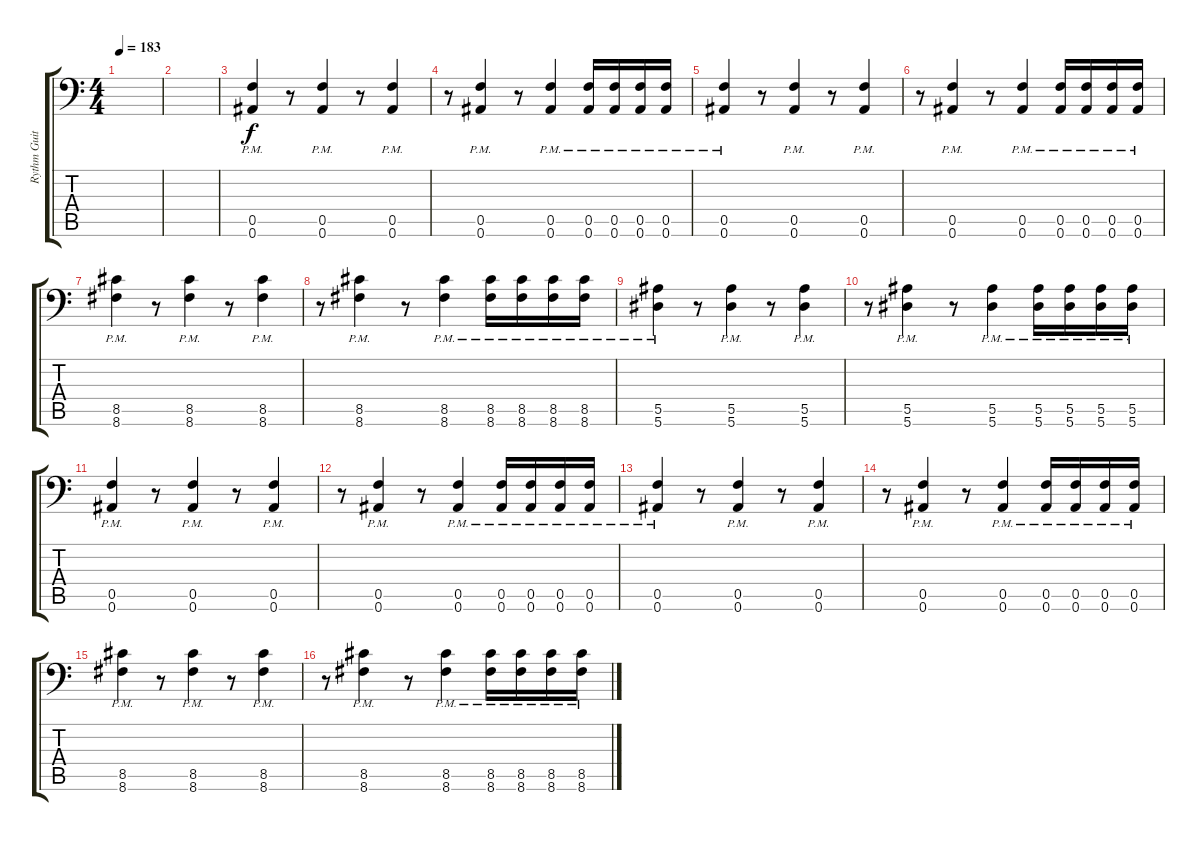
\track ("Rythm Guitar #2" "Rythm Guit") {instrument distortionguitar}
\staff {score tabs}
\tuning (C4 G3 Eb3 Bb2 F2 Bb1) {hide}
\ts (4 4)
\tempo 183
\clef f4
\ks c
|
|
(0.5{pm} 0.6{pm}).4 r.8 (0.5{pm} 0.6{pm}).4 r.8 (0.5{pm} 0.6{pm}).4 |
r.8 (0.5{pm} 0.6{pm}).4 r.8 (0.5{pm} 0.6{pm}).4 (0.5{pm} 0.6{pm}).16 (0.5{pm} 0.6{pm}).16 (0.5{pm} 0.6{pm}).16 (0.5{pm} 0.6{pm}).16 |
(0.5{pm} 0.6{pm}).4 r.8 (0.5{pm} 0.6{pm}).4 r.8 (0.5{pm} 0.6{pm}).4 |
r.8 (0.5{pm} 0.6{pm}).4 r.8 (0.5{pm} 0.6{pm}).4 (0.5{pm} 0.6{pm}).16 (0.5{pm} 0.6{pm}).16 (0.5{pm} 0.6{pm}).16 (0.5{pm} 0.6{pm}).16 |
(8.5{pm} 8.6{pm}).4 r.8 (8.5{pm} 8.6{pm}).4 r.8 (8.5{pm} 8.6{pm}).4 |
r.8 (8.5{pm} 8.6{pm}).4 r.8 (8.5{pm} 8.6{pm}).4 (8.5{pm} 8.6{pm}).16 (8.5{pm} 8.6{pm}).16 (8.5{pm} 8.6{pm}).16 (8.5{pm} 8.6{pm}).16 |
(5.5{pm} 5.6{pm}).4 r.8 (5.5{pm} 5.6{pm}).4 r.8 (5.5{pm} 5.6{pm}).4 |
r.8 (5.5{pm} 5.6{pm}).4 r.8 (5.5{pm} 5.6{pm}).4 (5.5{pm} 5.6{pm}).16 (5.5{pm} 5.6{pm}).16 (5.5{pm} 5.6{pm}).16 (5.5{pm} 5.6{pm}).16 |
(0.5{pm} 0.6{pm}).4 r.8 (0.5{pm} 0.6{pm}).4 r.8 (0.5{pm} 0.6{pm}).4 |
r.8 (0.5{pm} 0.6{pm}).4 r.8 (0.5{pm} 0.6{pm}).4 (0.5{pm} 0.6{pm}).16 (0.5{pm} 0.6{pm}).16 (0.5{pm} 0.6{pm}).16 (0.5{pm} 0.6{pm}).16 |
(0.5{pm} 0.6{pm}).4 r.8 (0.5{pm} 0.6{pm}).4 r.8 (0.5{pm} 0.6{pm}).4 |
r.8 (0.5{pm} 0.6{pm}).4 r.8 (0.5{pm} 0.6{pm}).4 (0.5{pm} 0.6{pm}).16 (0.5{pm} 0.6{pm}).16 (0.5{pm} 0.6{pm}).16 (0.5{pm} 0.6{pm}).16 |
(8.5{pm} 8.6{pm}).4 r.8 (8.5{pm} 8.6{pm}).4 r.8 (8.5{pm} 8.6{pm}).4 |
r.8 (8.5{pm} 8.6{pm}).4 r.8 (8.5{pm} 8.6{pm}).4 (8.5{pm} 8.6{pm}).16 (8.5{pm} 8.6{pm}).16 (8.5{pm} 8.6{pm}).16 (8.5{pm} 8.6{pm}).16
